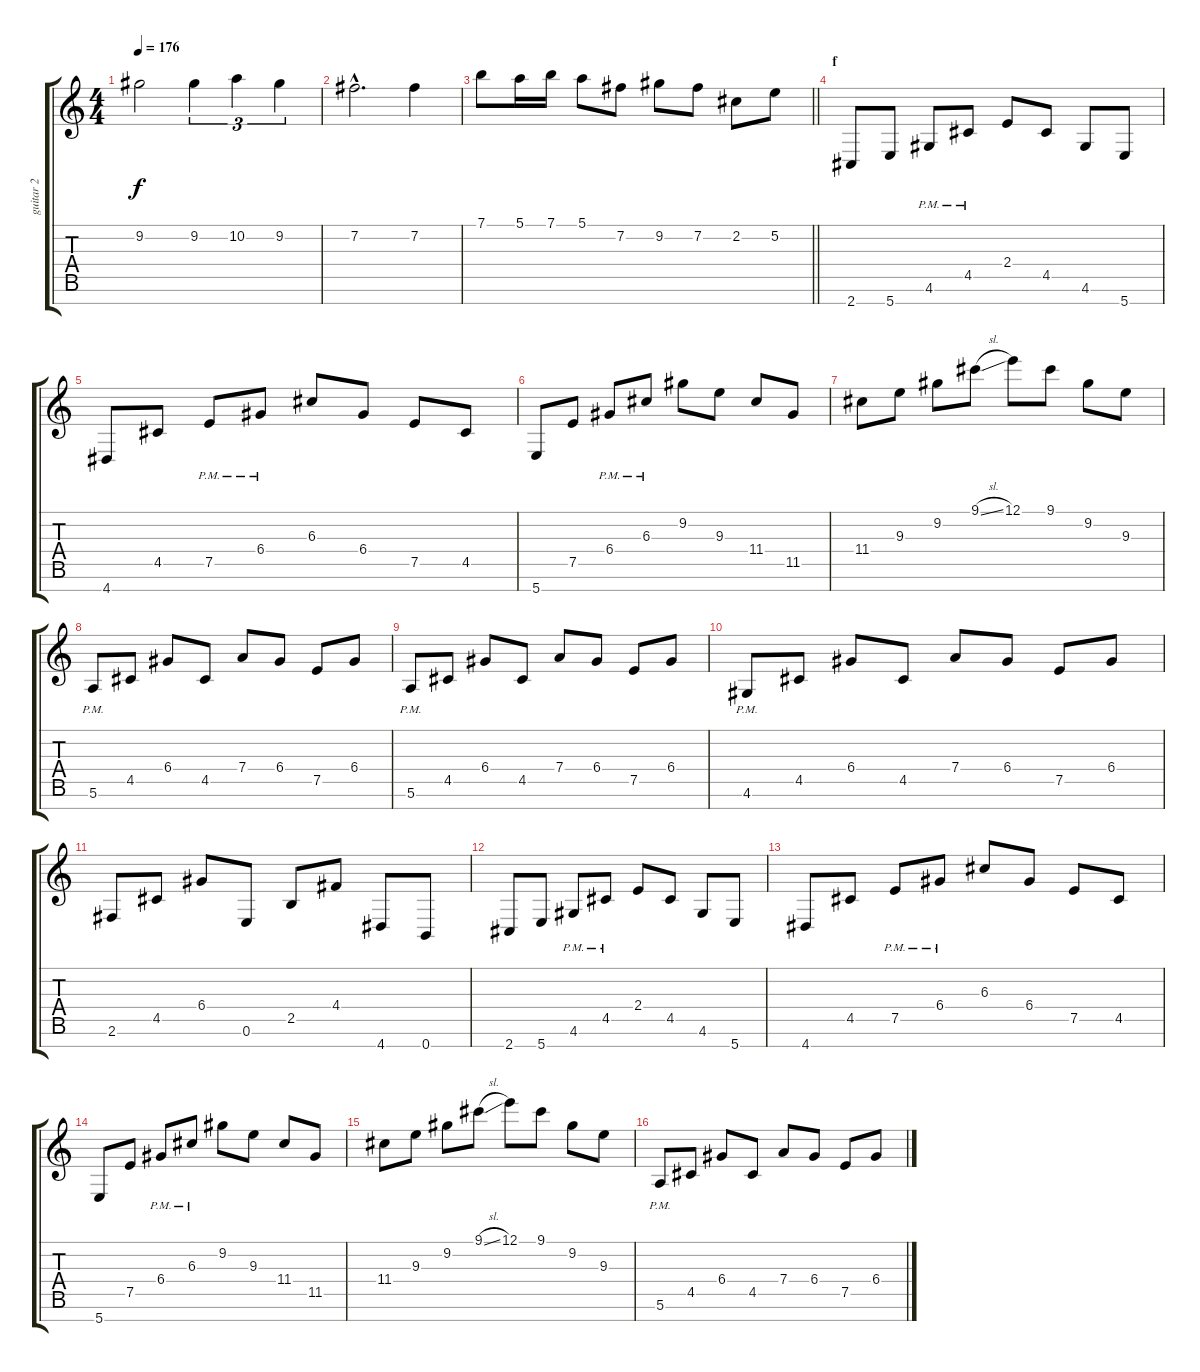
\track ("guitar 2" "guitar 2") {instrument distortionguitar}
\staff {score tabs}
\tuning (E4 B3 G3 D3 A2 E2 B1) {hide}
\ts (4 4)
\tempo 176
\clef g2
\ks c
9.2.2{dy f} 9.2.4{tu (3 2)} 10.2.4{tu (3 2)} 9.2.4{tu (3 2)} |
7.2{hac}.2{d} 7.2.4 |
\barLineRight lightlight
7.1.8 5.1.16 7.1.16 5.1.8 7.2.8 9.2.8 7.2.8 2.2.8 5.2.8 |
\section ("" "f")
2.7.8 5.7.8 4.6{pm}.8 4.5{pm}.8 2.4.8 4.5.8 4.6.8 5.7.8 |
4.7.8 4.5.8 7.5{pm}.8 6.4{pm}.8 6.3.8 6.4.8 7.5.8 4.5.8 |
5.7.8 7.5.8 6.4{pm}.8 6.3{pm}.8 9.2.8 9.3.8 11.4.8 11.5.8 |
11.4.8 9.3.8 9.2.8 9.1{sl}.8 12.1.8 9.1.8 9.2.8 9.3.8 |
5.6{pm}.8 4.5.8 6.4.8 4.5.8 7.4.8 6.4.8 7.5.8 6.4.8 |
5.6{pm}.8 4.5.8 6.4.8 4.5.8 7.4.8 6.4.8 7.5.8 6.4.8 |
4.6{pm}.8 4.5.8 6.4.8 4.5.8 7.4.8 6.4.8 7.5.8 6.4.8 |
2.6.8 4.5.8 6.4.8 0.6.8 2.5.8 4.4.8 4.7.8 0.7.8 |
2.7.8 5.7.8 4.6{pm}.8 4.5{pm}.8 2.4.8 4.5.8 4.6.8 5.7.8 |
4.7.8 4.5.8 7.5{pm}.8 6.4{pm}.8 6.3.8 6.4.8 7.5.8 4.5.8 |
5.7.8 7.5.8 6.4{pm}.8 6.3{pm}.8 9.2.8 9.3.8 11.4.8 11.5.8 |
11.4.8 9.3.8 9.2.8 9.1{sl}.8 12.1.8 9.1.8 9.2.8 9.3.8 |
5.6{pm}.8 4.5.8 6.4.8 4.5.8 7.4.8 6.4.8 7.5.8 6.4.8
